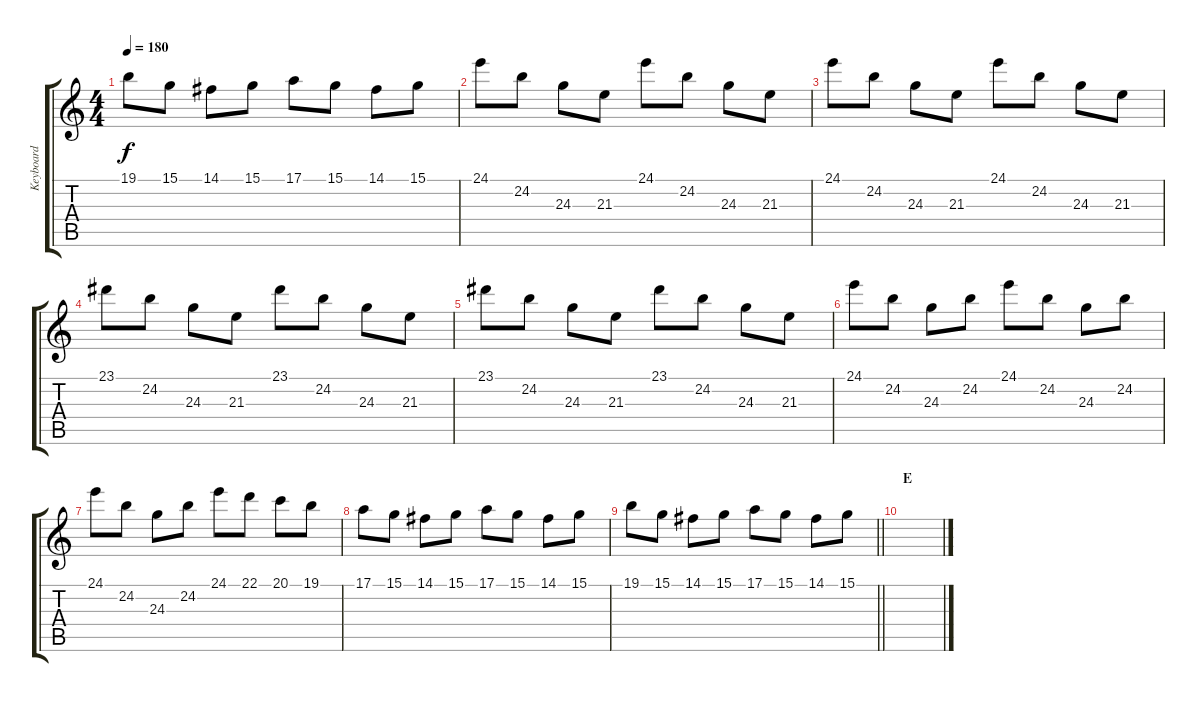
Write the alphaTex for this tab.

\track ("Keyboard" "Keyboard") {instrument synthstrings1}
\staff {score tabs}
\tuning (E4 B3 G3 D3 A2 E2) {hide}
\ts (4 4)
\tempo 180
\clef g2
\ks c
19.1.8{dy f} 15.1.8 14.1.8 15.1.8 17.1.8 15.1.8 14.1.8 15.1.8 |
24.1.8 24.2.8 24.3.8 21.3.8 24.1.8 24.2.8 24.3.8 21.3.8 |
24.1.8 24.2.8 24.3.8 21.3.8 24.1.8 24.2.8 24.3.8 21.3.8 |
23.1.8 24.2.8 24.3.8 21.3.8 23.1.8 24.2.8 24.3.8 21.3.8 |
23.1.8 24.2.8 24.3.8 21.3.8 23.1.8 24.2.8 24.3.8 21.3.8 |
24.1.8 24.2.8 24.3.8 24.2.8 24.1.8 24.2.8 24.3.8 24.2.8 |
24.1.8 24.2.8 24.3.8 24.2.8 24.1.8 22.1.8 20.1.8 19.1.8 |
17.1.8 15.1.8 14.1.8 15.1.8 17.1.8 15.1.8 14.1.8 15.1.8 |
\barLineRight lightlight
19.1.8 15.1.8 14.1.8 15.1.8 17.1.8 15.1.8 14.1.8 15.1.8 |
\section ("" "E")
